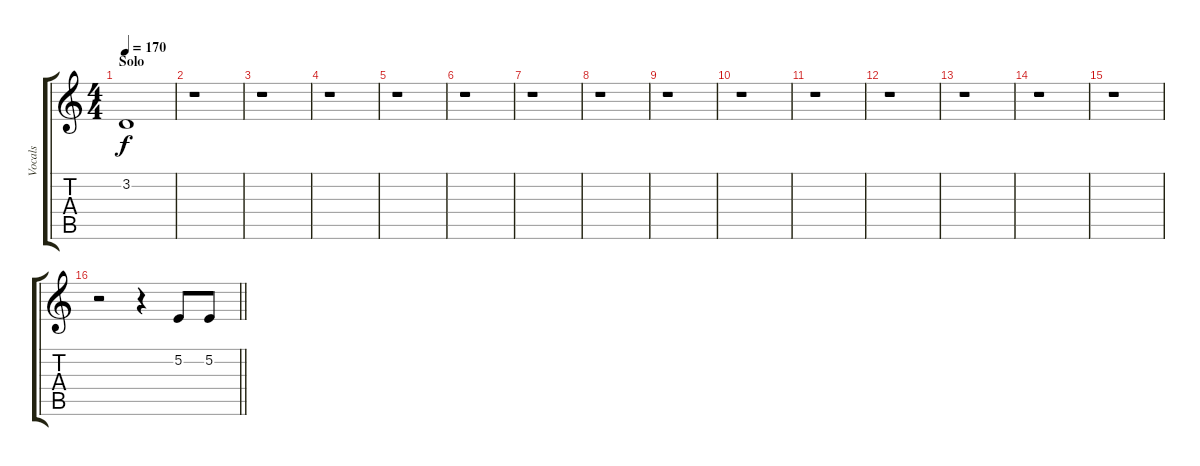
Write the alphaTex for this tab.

\track ("Vocals" "Vocals") {instrument clarinet}
\staff {score tabs}
\tuning (E4 B3 G3 D3 A2 E2) {hide}
\ts (4 4)
\section ("" "Solo")
\tempo 170
\clef g2
\ks c
3.2.1{dy f} |
r.1 |
r.1 |
r.1 |
r.1 |
r.1 |
r.1 |
r.1 |
r.1 |
r.1 |
r.1 |
r.1 |
r.1 |
r.1 |
r.1 |
\barLineRight lightlight
r.2 r.4 5.2.8 5.2.8
